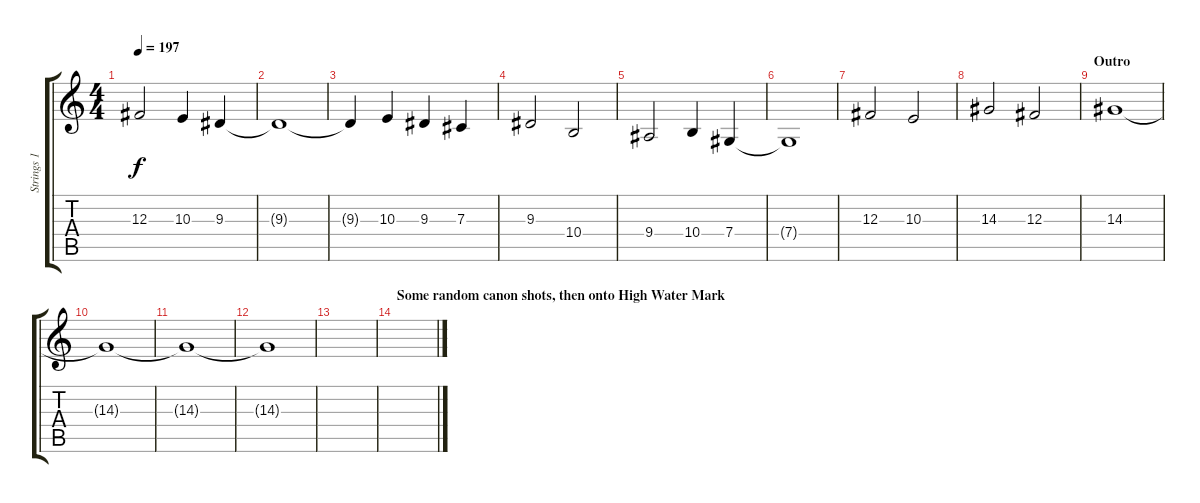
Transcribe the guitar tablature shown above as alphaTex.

\track ("Strings 1" "Strings 1") {instrument stringensemble1}
\staff {score tabs}
\tuning (Eb4 Bb3 Gb3 Db3 Ab2 Eb2) {hide}
\ts (4 4)
\tempo 197
\clef g2
\ks c
12.3.2{dy f} 10.3.4 9.3.4 |
9.3{t}.1 |
9.3{t}.4 10.3.4 9.3.4 7.3.4 |
9.3.2 10.4.2 |
9.4.2 10.4.4 7.4.4 |
7.4{t}.1 |
12.3.2 10.3.2 |
14.3.2 12.3.2 |
\section ("" "Outro")
14.3.1 |
14.3{t}.1 |
14.3{t}.1 |
14.3{t}.1{volume 0} |
|
\section ("" "Some random canon shots, then onto High Water Mark")
